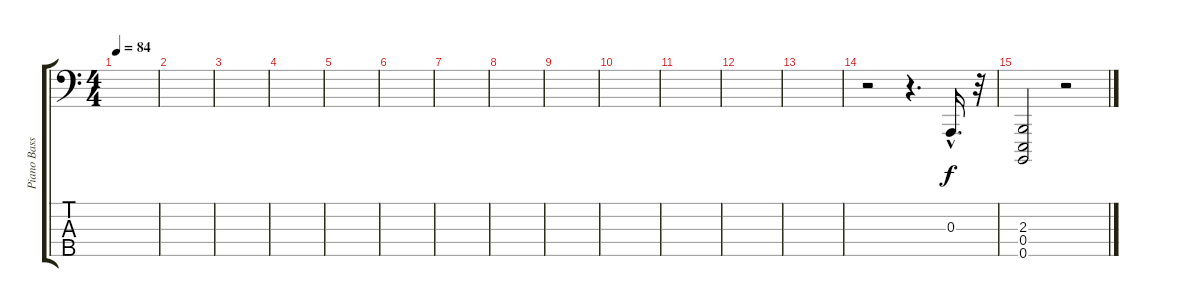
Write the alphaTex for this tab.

\track ("Piano Bass" "Piano Bass") {instrument acousticgrandpiano}
\staff {score tabs}
\tuning (G2 D2 A1 E1 B0) {hide}
\ts (4 4)
\tempo 84
\clef f4
\ks c
|
|
|
|
|
|
|
|
|
|
|
|
|
r.2 r.4{d} 0.3{hac}.16{d} r.32 |
(2.3 0.4 0.5).2 r.2
